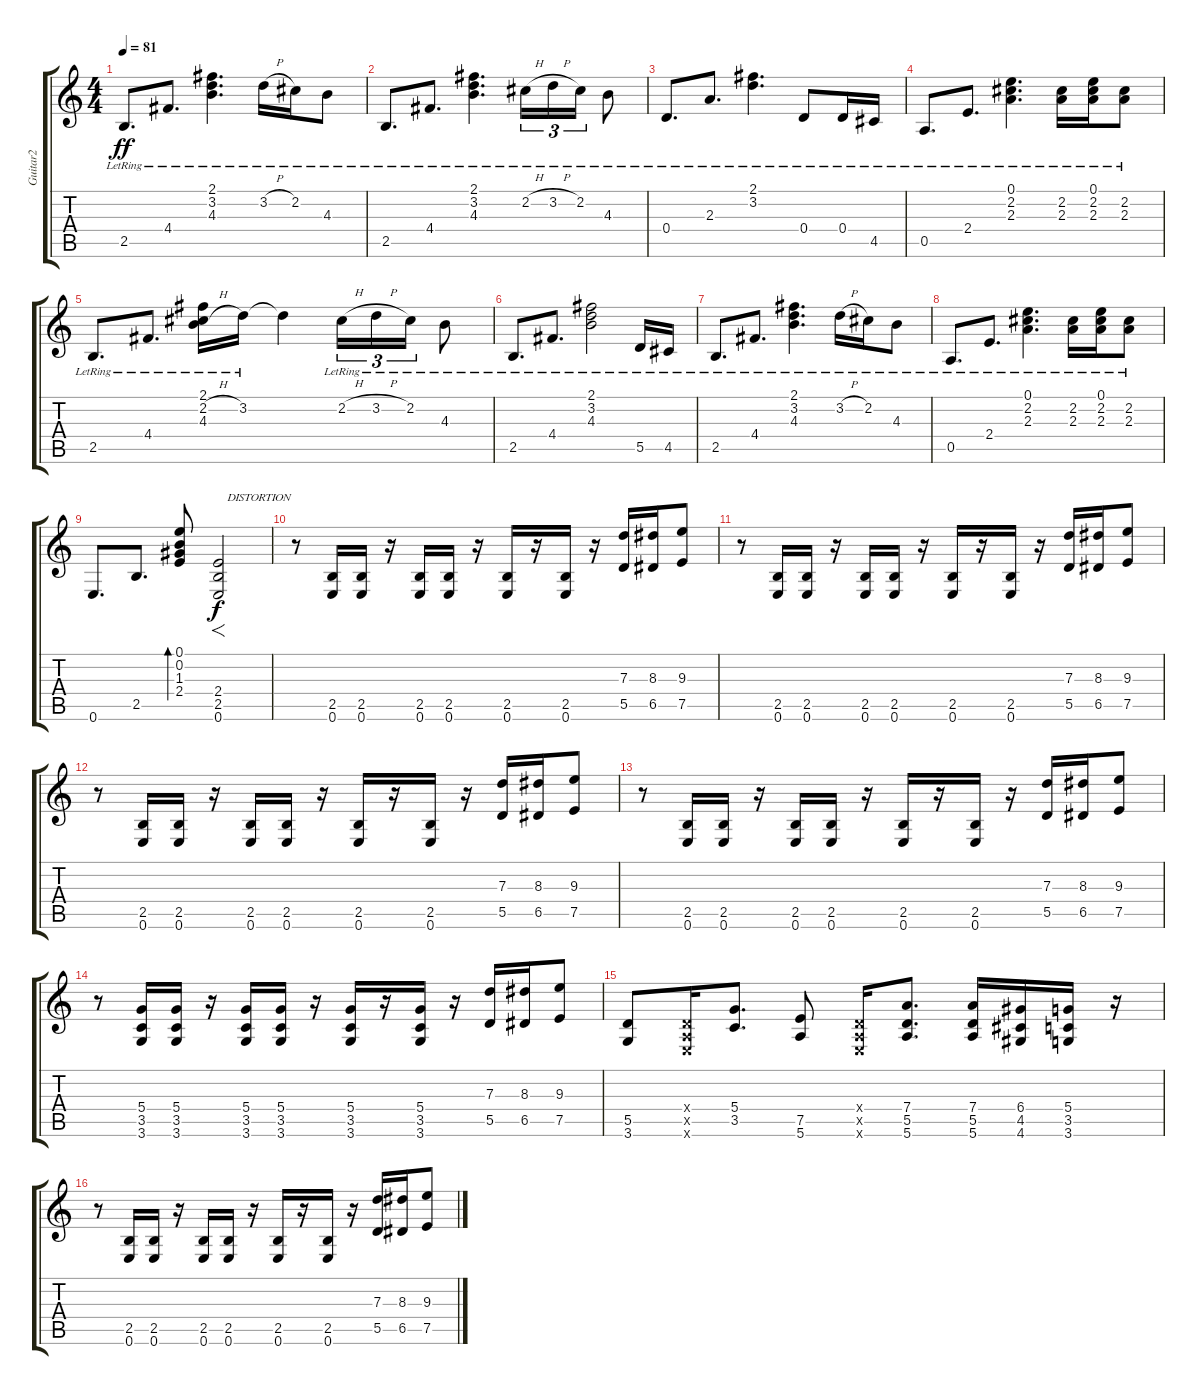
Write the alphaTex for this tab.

\track ("Guitar2" "Guitar2") {instrument overdrivenguitar}
\staff {score tabs}
\tuning (E4 B3 G3 D3 A2 E2) {hide}
\ts (4 4)
\tempo 81
\clef g2
\ks c
2.5{lr}.8{d dy ff} 4.4{lr}.8{d} (2.1{lr} 3.2{lr} 4.3{lr}).4{d} 3.2{h lr}.16 2.2{lr}.16 4.3{lr}.8 |
2.5{lr}.8{d} 4.4{lr}.8{d} (2.1{lr} 3.2{lr} 4.3{lr}).4{d} 2.2{h lr}.16{tu (3 2)} 3.2{h lr}.16{tu (3 2)} 2.2{lr}.16{tu (3 2)} 4.3{lr}.8 |
0.4{lr}.8{d} 2.3{lr}.8{d} (2.1{lr} 3.2{lr}).4{d} 0.4{lr}.8 0.4{lr}.16 4.5{lr}.16 |
0.5{lr}.8{d} 2.4{lr}.8{d} (0.1{lr} 2.2{lr} 2.3{lr}).4{d} (2.2{lr} 2.3).16 (0.1 2.2{lr} 2.3).16 (2.2 2.3{lr}).8 |
2.5{lr}.8{d} 4.4{lr}.8{d} (2.1{lr} 2.2{h lr} 4.3{lr}).16 3.2{lr}.16 3.2{t}.4 2.2{h lr}.16{tu (3 2)} 3.2{h lr}.16{tu (3 2)} 2.2{lr}.16{tu (3 2)} 4.3{lr}.8 |
2.5{lr}.8{d} 4.4{lr}.8{d} (2.1{lr} 3.2{lr} 4.3{lr}).2 5.5{lr}.16 4.5{lr}.16 |
2.5{lr}.8{d} 4.4{lr}.8{d} (2.1{lr} 3.2{lr} 4.3{lr}).4{d} 3.2{h lr}.16 2.2{lr}.16 4.3{lr}.8 |
0.5{lr}.8{d} 2.4{lr}.8{d} (0.1{lr} 2.2{lr} 2.3{lr}).4{d} (2.2{lr} 2.3).16 (0.1 2.2{lr} 2.3).16 (2.2 2.3{lr}).8 |
0.6.8{d} 2.5.8{d} (0.1 0.2 1.3 2.4).8{bd 60} (2.4 2.5 0.6).2{f txt "   DISTORTION" dy f instrument overdrivenguitar} |
r.8 (2.5 0.6).16 (2.5 0.6).16 r.16 (2.5 0.6).16 (2.5 0.6).16 r.16 (2.5 0.6).16 r.16 (2.5 0.6).16 r.16 (7.3 5.5).16 (8.3 6.5).16 (9.3 7.5).8 |
r.8 (2.5 0.6).16 (2.5 0.6).16 r.16 (2.5 0.6).16 (2.5 0.6).16 r.16 (2.5 0.6).16 r.16 (2.5 0.6).16 r.16 (7.3 5.5).16 (8.3 6.5).16 (9.3 7.5).8 |
r.8 (2.5 0.6).16 (2.5 0.6).16 r.16 (2.5 0.6).16 (2.5 0.6).16 r.16 (2.5 0.6).16 r.16 (2.5 0.6).16 r.16 (7.3 5.5).16 (8.3 6.5).16 (9.3 7.5).8 |
r.8 (2.5 0.6).16 (2.5 0.6).16 r.16 (2.5 0.6).16 (2.5 0.6).16 r.16 (2.5 0.6).16 r.16 (2.5 0.6).16 r.16 (7.3 5.5).16 (8.3 6.5).16 (9.3 7.5).8 |
r.8 (5.4 3.5 3.6).16 (5.4 3.5 3.6).16 r.16 (5.4 3.5 3.6).16 (5.4 3.5 3.6).16 r.16 (5.4 3.5 3.6).16 r.16 (5.4 3.5 3.6).16 r.16 (7.3 5.5).16 (8.3 6.5).16 (9.3 7.5).8 |
(5.5 3.6).8 (0.4{x} 0.5{x} 0.6{x}).16 (5.4 3.5).8{d} (7.5 5.6).8 (0.4{x} 0.5{x} 0.6{x}).16 (7.4 5.5 5.6).8{d} (7.4 5.5 5.6).16 (6.4 4.5 4.6).16 (5.4 3.5 3.6).16 r.16 |
r.8 (2.5 0.6).16 (2.5 0.6).16 r.16 (2.5 0.6).16 (2.5 0.6).16 r.16 (2.5 0.6).16 r.16 (2.5 0.6).16 r.16 (7.3 5.5).16 (8.3 6.5).16 (9.3 7.5).8
